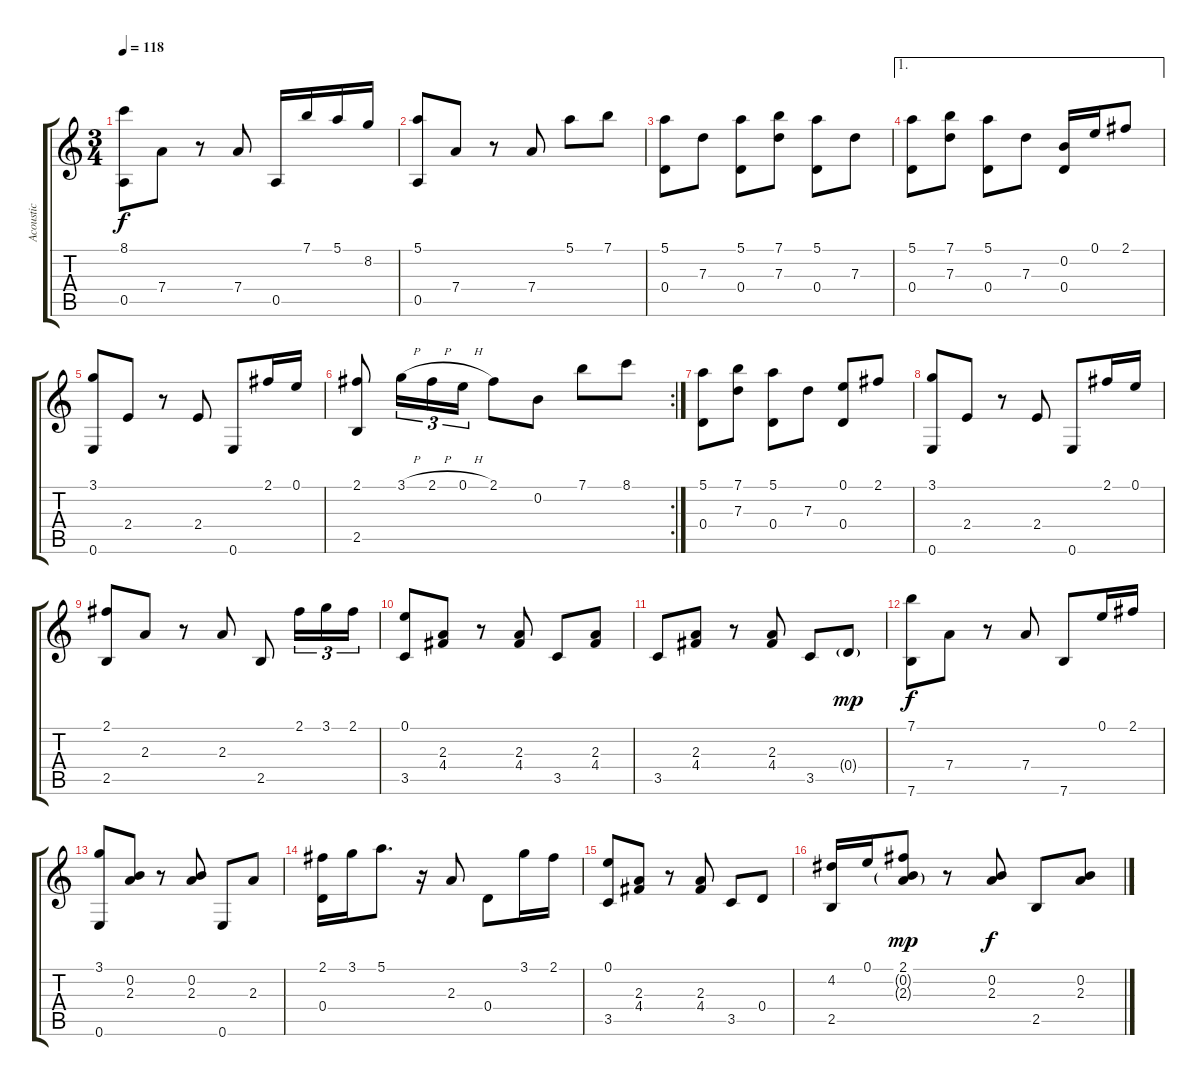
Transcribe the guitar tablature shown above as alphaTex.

\track ("Acoustic" "Acoustic") {instrument acousticguitarsteel}
\staff {score tabs}
\tuning (E4 B3 G3 D3 A2 E2) {hide}
\ts (3 4)
\tempo 118
\clef g2
\ks c
(8.1 0.5).8{dy f} 7.4.8 r.8 7.4.8 0.5.16 7.1.16 5.1.16 8.2.16 |
(5.1 0.5).8 7.4.8 r.8 7.4.8 5.1.8 7.1.8 |
(5.1 0.4).8 7.3.8 (5.1 0.4).8 (7.1 7.3).8 (5.1 0.4).8 7.3.8 |
\ae 1
(5.1 0.4).8 (7.1 7.3).8 (5.1 0.4).8 7.3.8 (0.2 0.4).16 0.1.16 2.1.8 |
(3.1 0.6).8 2.4.8 r.8 2.4.8 0.6.8 2.1.16 0.1.16 |
\rc 2
(2.1 2.5).8 3.1{h}.16{tu (3 2)} 2.1{h}.16{tu (3 2)} 0.1{h}.16{tu (3 2)} 2.1.8 0.2.8 7.1.8 8.1.8 |
(5.1 0.4).8 (7.1 7.3).8 (5.1 0.4).8 7.3.8 (0.1 0.4).8 2.1.8 |
(3.1 0.6).8 2.4.8 r.8 2.4.8 0.6.8 2.1.16 0.1.16 |
(2.1 2.5).8 2.3.8 r.8 2.3.8 2.5.8 2.1.16{tu (3 2)} 3.1.16{tu (3 2)} 2.1.16{tu (3 2)} |
(0.1 3.5).8 (2.3 4.4).8 r.8 (2.3 4.4).8 3.5.8 (2.3 4.4).8 |
3.5.8 (2.3 4.4).8 r.8 (2.3 4.4).8 3.5.8 0.4{g}.8{dy mp} |
(7.1 7.6).8{dy f} 7.4.8 r.8 7.4.8 7.6.8 0.1.16 2.1.16 |
(3.1 0.6).8 (0.2 2.3).8 r.8 (0.2 2.3).8 0.6.8 2.3.8 |
(2.1 0.4).16 3.1.16 5.1.8{d} r.16 2.3.8 0.4.8 3.1.16 2.1.16 |
(0.1 3.5).8 (2.3 4.4).8 r.8 (2.3 4.4).8 3.5.8 0.4.8 |
(4.2 2.5).16 0.1.16 (2.1 0.2{g} 2.3{g}).8{dy mp} r.8 (0.2 2.3).8{dy f} 2.5.8 (0.2 2.3).8
